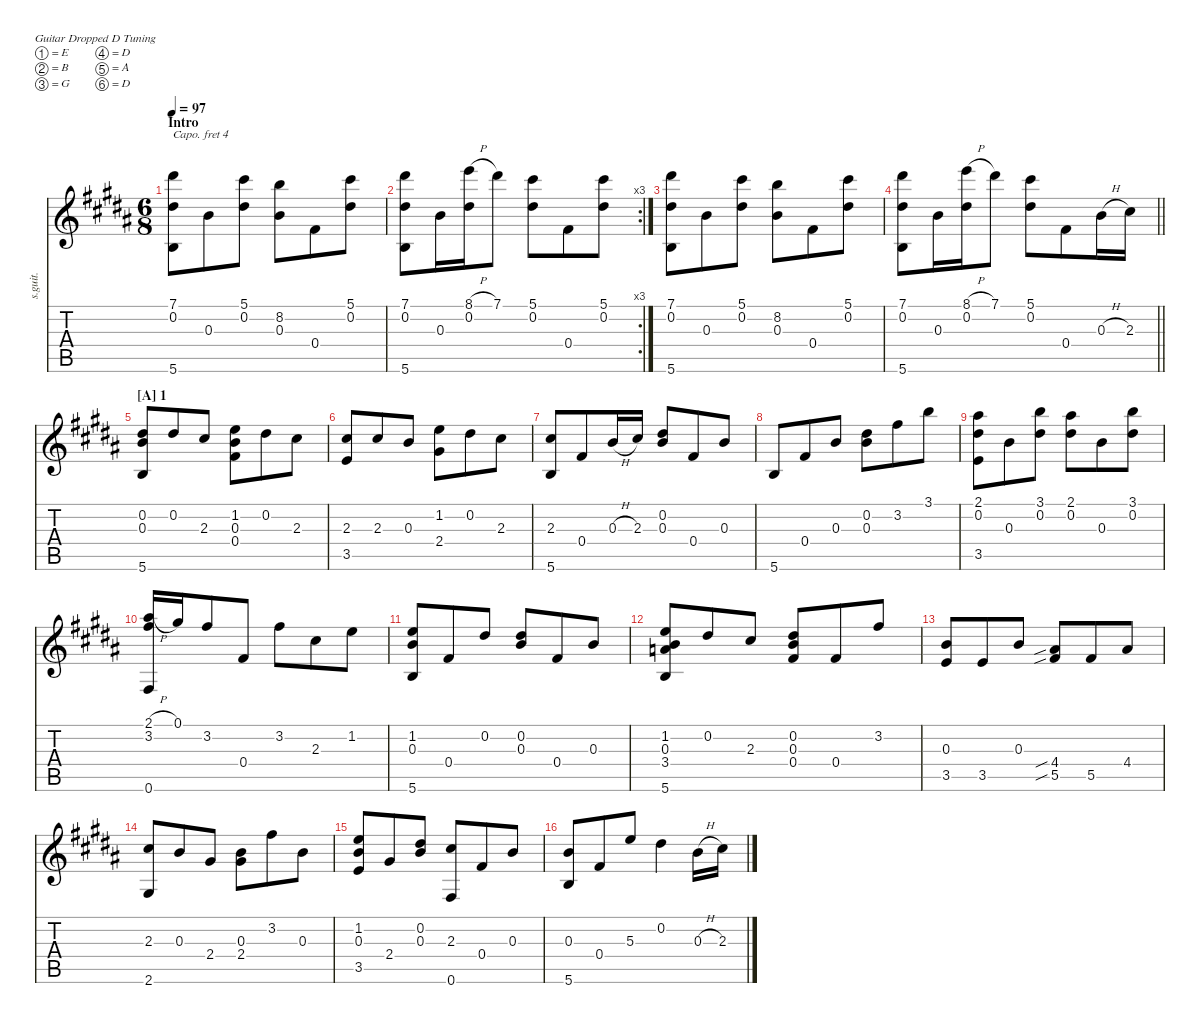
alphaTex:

\defaultSystemsLayout 4
\hideDynamics
\bracketExtendMode nobrackets
\track ("Steel Guitar" "s.guit.") {instrument acousticguitarsteel}
\staff {score tabs}
\capo 4
\tuning (E4 B3 G3 D3 A2 D2)
\ts (6 8)
\beaming (8 3 3)
\section ("" "Intro")
\tempo 97
\clef g2
\ks b
(5.6{acc forcenatural} 7.1{acc #} 0.2{acc #}).8{dy mf instrument acousticguitarsteel beam Down} 0.3{acc forcenatural}.8{beam Down} (5.1{acc #} 0.2{acc #}).8{beam Down} (8.2{acc forcenatural} 0.3{acc forcenatural}).8{beam Down} 0.4{acc #}.8{beam Down} (5.1{acc #} 0.2{acc #}).8{beam Down} |
\rc 3
(5.6{acc forcenatural} 7.1{acc #} 0.2{acc #}).8{beam Down} 0.3{acc forcenatural}.16{beam Down} (8.1{h acc forcenatural} 0.2{acc #}).16{beam Down} 7.1{acc #}.8{beam Down} (5.1{acc #} 0.2{acc #}).8{beam Down} 0.4{acc #}.8{beam Down} (5.1{acc #} 0.2{acc #}).8{beam Down} |
(5.6{acc forcenatural} 7.1{acc #} 0.2{acc #}).8{beam Down} 0.3{acc forcenatural}.8{beam Down} (5.1{acc #} 0.2{acc #}).8{beam Down} (8.2{acc forcenatural} 0.3{acc forcenatural}).8{beam Down} 0.4{acc #}.8{beam Down} (5.1{acc #} 0.2{acc #}).8{beam Down} |
\barLineRight lightlight
(5.6{acc forcenatural} 7.1{acc #} 0.2{acc #}).8{beam Down} 0.3{acc forcenatural}.16{beam Down} (8.1{h acc forcenatural} 0.2{acc #}).16{beam Down} 7.1{acc #}.8{beam Down} (5.1{acc #} 0.2{acc #}).8{beam Down} 0.4{acc #}.8{beam Down} 0.3{h acc forcenatural}.16{beam Down} 2.3{acc #}.16{beam Down} |
\section ("A" "1")
(5.6{acc forcenatural} 0.3{acc forcenatural} 0.2{acc #}).8{beam Up} 0.2{acc #}.8{beam Up} 2.3{acc #}.8{beam Up} (0.4{acc #} 1.2{acc forcenatural} 0.3{acc forcenatural}).8{beam Down} 0.2{acc #}.8{beam Down} 2.3{acc #}.8{beam Down} |
(2.3{acc #} 3.5{acc forcenatural}).8{beam Up} 2.3{acc #}.8{beam Up} 0.3{acc forcenatural}.8{beam Up} (2.4{acc #} 1.2{acc forcenatural}).8{beam Down} 0.2{acc #}.8{beam Down} 2.3{acc #}.8{beam Down} |
(2.3{acc #} 5.6{acc forcenatural}).8{beam Up} 0.4{acc #}.8{beam Up} 0.3{h acc forcenatural}.16{beam Up} 2.3{acc #}.16{beam Up} (0.2{acc #} 0.3{acc forcenatural}).8{beam Up} 0.4{acc #}.8{beam Up} 0.3{acc forcenatural}.8{beam Up} |
5.6{acc forcenatural}.8{beam Up} 0.4{acc #}.8{beam Up} 0.3{acc forcenatural}.8{beam Up} (0.2{acc #} 0.3{acc forcenatural}).8{beam Down} 3.2{acc #}.8{beam Down} 3.1{acc forcenatural}.8{beam Down} |
(3.5{acc forcenatural} 2.1{acc #} 0.2{acc #}).8{beam Down} 0.3{acc forcenatural}.8{beam Down} (3.1{acc forcenatural} 0.2{acc #}).8{beam Down} (2.1{acc #} 0.2{acc #}).8{beam Down} 0.3{acc forcenatural}.8{beam Down} (3.1{acc forcenatural} 0.2{acc #}).8{beam Down} |
(0.6{acc #} 2.1{h acc #} 3.2{acc #}).16{beam Up} 0.1{acc #}.16{beam Up} 3.2{acc #}.8{beam Up} 0.4{acc #}.8{beam Up} 3.2{acc #}.8{beam Down} 2.3{acc #}.8{beam Down} 1.2{acc forcenatural}.8{beam Down} |
(1.2{acc forcenatural} 5.6{acc forcenatural} 0.3{acc forcenatural}).8{beam Up} 0.4{acc #}.8{beam Up} 0.2{acc #}.8{beam Up} (0.3{acc forcenatural} 0.2{acc #}).8{beam Up} 0.4{acc #}.8{beam Up} 0.3{acc forcenatural}.8{beam Up} |
(5.6{acc forcenatural} 1.2{acc forcenatural} 0.3{acc forcenatural} 3.4{acc forcenatural}).8{beam Up} 0.2{acc #}.8{beam Up} 2.3{acc #}.8{beam Up} (0.2{acc #} 0.3{acc forcenatural} 0.4{acc #}).8{beam Up} 0.4{acc #}.8{beam Up} 3.2{acc #}.8{beam Up} |
(3.5{acc forcenatural} 0.3{acc forcenatural}).8{beam Up} 3.5{acc forcenatural}.8{beam Up} 0.3{acc forcenatural}.8{beam Up} (4.4{sib acc #} 5.5{sib acc #}).8{beam Up} 5.5{acc #}.8{beam Up} 4.4{acc #}.8{beam Up} |
(2.6{acc #} 2.3{acc #}).8{beam Up} 0.3{acc forcenatural}.8{beam Up} 2.4{acc #}.8{beam Up} (0.3{acc forcenatural} 2.4{acc #}).8{beam Down} 3.2{acc #}.8{beam Down} 0.3{acc forcenatural}.8{beam Down} |
(3.5{acc forcenatural} 1.2{acc forcenatural} 0.3{acc forcenatural}).8{beam Up} 2.4{acc #}.8{beam Up} (0.3{acc forcenatural} 0.2{acc #}).8{beam Up} (2.3{acc #} 0.6{acc #}).8{beam Up} 0.4{acc #}.8{beam Up} 0.3{acc forcenatural}.8{beam Up} |
(5.6{acc forcenatural} 0.3{acc forcenatural}).8{beam Up} 0.4{acc #}.8{beam Up} 5.3{acc forcenatural}.8{beam Up} 0.2{acc #}.4{beam Down} 0.3{h acc forcenatural}.16{beam Down} 2.3{acc #}.16{beam Down}
